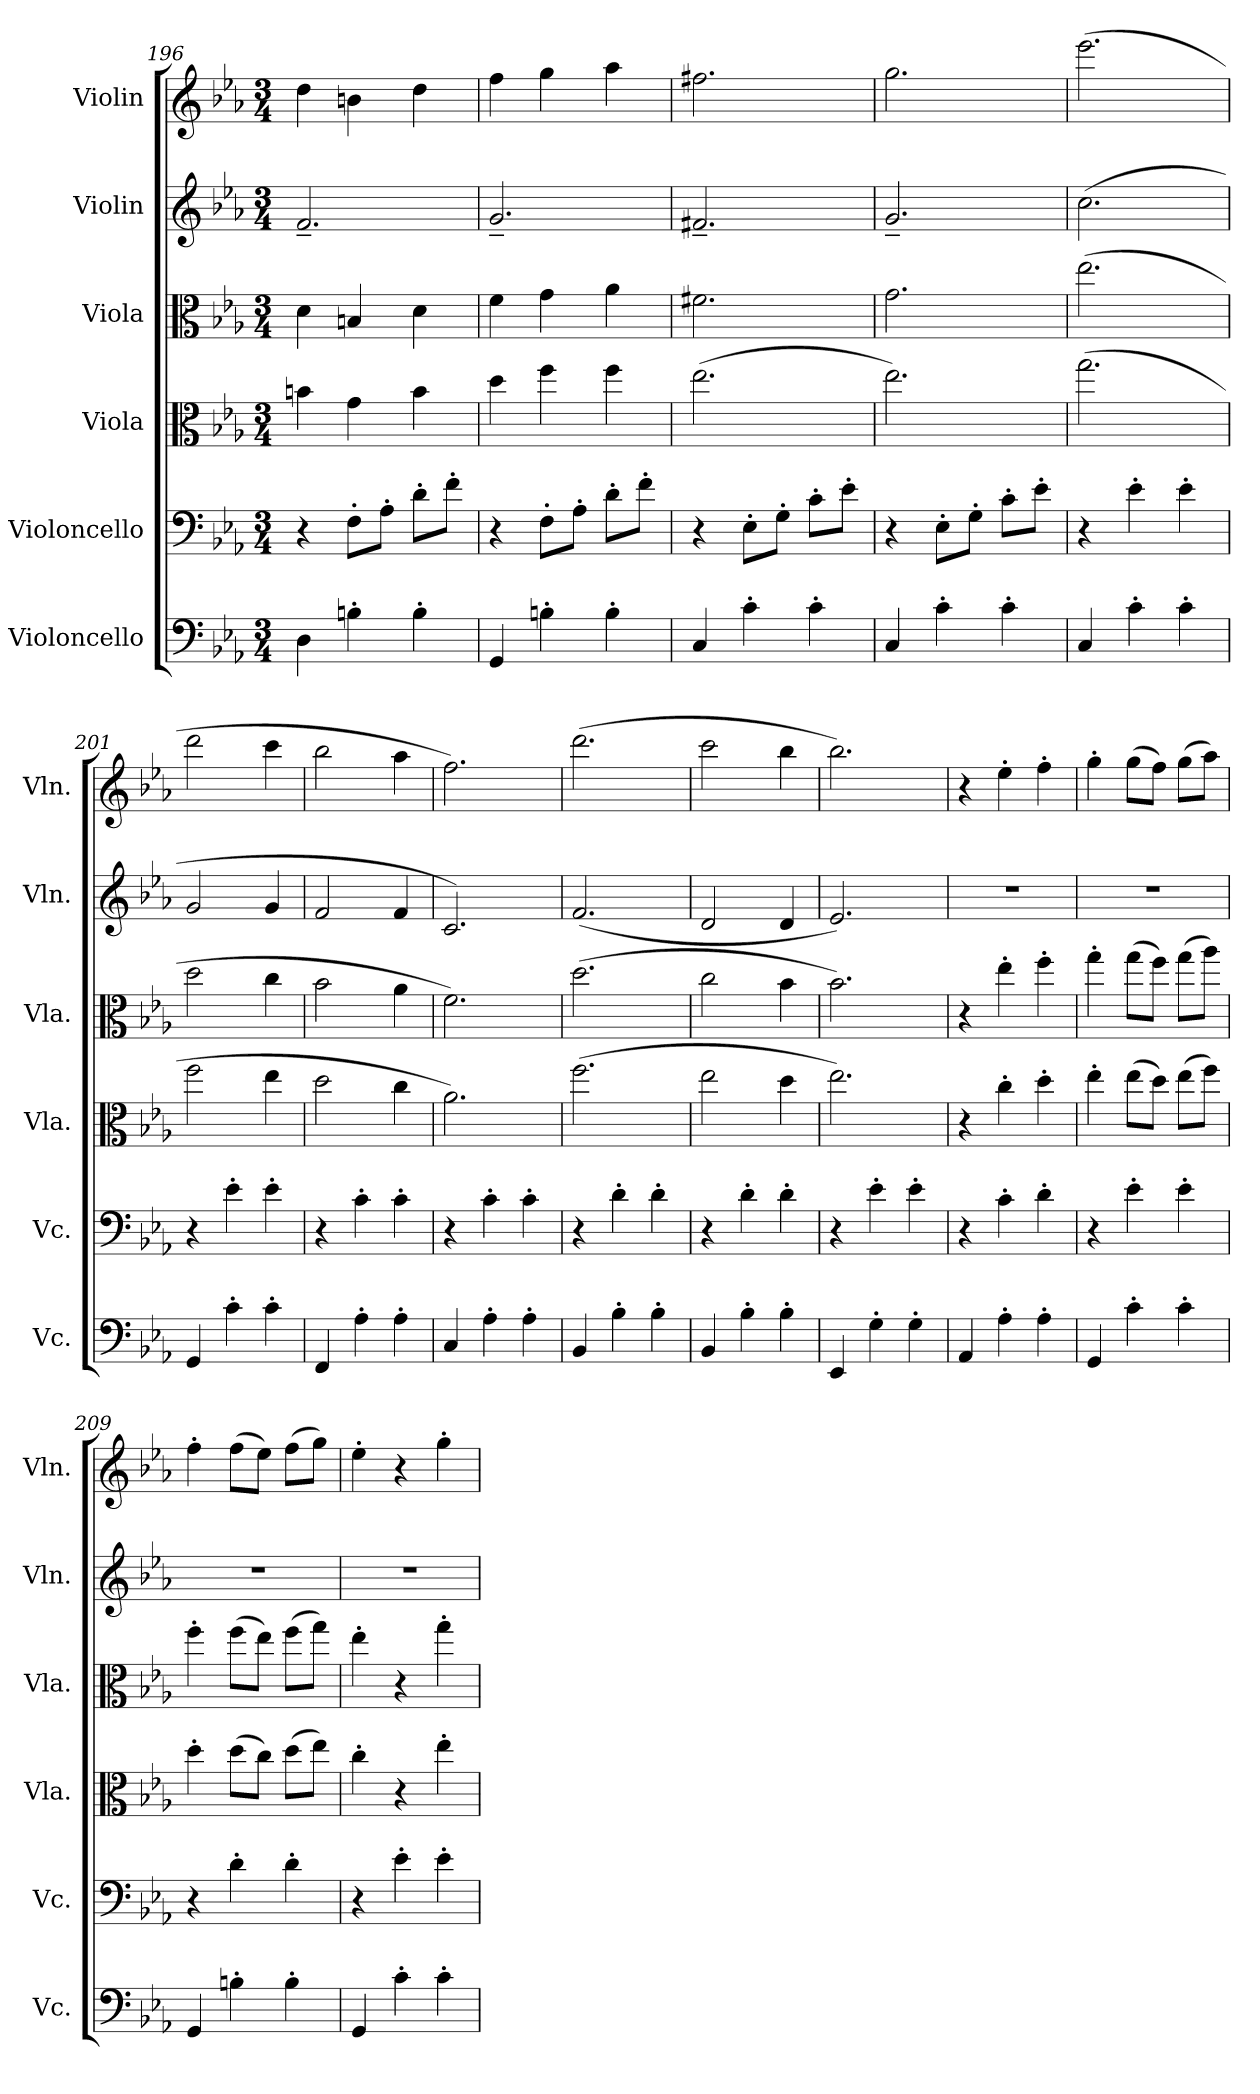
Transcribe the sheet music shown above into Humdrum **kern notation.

**kern	**kern	**kern	**kern	**kern	**kern
*part6	*part5	*part4	*part3	*part2	*part1
*staff6	*staff5	*staff4	*staff3	*staff2	*staff1
*I"Violoncello	*I"Violoncello	*I"Viola	*I"Viola	*I"Violin	*I"Violin
*I'Vc.	*I'Vc.	*I'Vla.	*I'Vla.	*I'Vln.	*I'Vln.
*clefF4	*clefF4	*clefC3	*clefC3	*clefG2	*clefG2
*k[b-e-a-]	*k[b-e-a-]	*k[b-e-a-]	*k[b-e-a-]	*k[b-e-a-]	*k[b-e-a-]
*M3/4	*M3/4	*M3/4	*M3/4	*M3/4	*M3/4
=196	=196	=196	=196	=196	=196
4D\	4r	4bn\	4d\	2.f~/	4dd\
4Bn'\	8F'\L	4g\	4Bn/	.	4bn\
.	8A-'\J	.	.	.	.
4B'\	8d'\L	4b\	4d\	.	4dd\
.	8f'\J	.	.	.	.
=197	=197	=197	=197	=197	=197
4GG/	4r	4dd\	4f\	2.g~/	4ff\
4Bn'\	8F'\L	4ff\	4g\	.	4gg\
.	8A-'\J	.	.	.	.
4B'\	8d'\L	4ff\	4a-\	.	4aa-\
.	8f'\J	.	.	.	.
!!LO:LB:g=z
=198	=198	=198	=198	=198	=198
4C/	4r	(>2.ee-\	2.f#X\	2.f#X~/	2.ff#X\
4c'\	8E-'\L	.	.	.	.
.	8G'\J	.	.	.	.
4c'\	8c'\L	.	.	.	.
.	8e-'\J	.	.	.	.
=199	=199	=199	=199	=199	=199
4C/	4r	2.ee-\)	2.g\	2.g~/	2.gg\
4c'\	8E-'\L	.	.	.	.
.	8G'\J	.	.	.	.
4c'\	8c'\L	.	.	.	.
.	8e-'\J	.	.	.	.
=200	=200	=200	=200	=200	=200
4C/	4r	(>2.gg\	(>2.ee-\	(>2.cc\	(>2.eee-\
4c'\	4e-'\	.	.	.	.
4c'\	4e-'\	.	.	.	.
=201	=201	=201	=201	=201	=201
4GG/	4r	2ff\	2dd\	2g/	2ddd\
4c'\	4e-'\	.	.	.	.
4c'\	4e-'\	4ee-\	4cc\	4g/	4ccc\
=202	=202	=202	=202	=202	=202
4FF/	4r	2dd\	2b-\	2f/	2bb-\
4A-'\	4c'\	.	.	.	.
4A-'\	4c'\	4cc\	4a-\	4f/	4aa-\
=203	=203	=203	=203	=203	=203
4C/	4r	2.a-\)	2.f\)	2.c/)	2.ff\)
4A-'\	4c'\	.	.	.	.
4A-'\	4c'\	.	.	.	.
=204	=204	=204	=204	=204	=204
4BB-/	4r	(>2.ff\	(>2.dd\	(>2.f/	(>2.ddd\
4B-'\	4d'\	.	.	.	.
4B-'\	4d'\	.	.	.	.
=205	=205	=205	=205	=205	=205
4BB-/	4r	2ee-\	2cc\	2d/	2ccc\
4B-'\	4d'\	.	.	.	.
4B-'\	4d'\	4dd\	4b-\	4d/	4bb-\
=206	=206	=206	=206	=206	=206
4EE-/	4r	2.ee-\)	2.b-\)	2.e-/)	2.bb-\)
4G'\	4e-'\	.	.	.	.
4G'\	4e-'\	.	.	.	.
!!LO:PB:g=z
=207	=207	=207	=207	=207	=207
4AA-/	4r	4r	4r	2.r	4r
4A-'\	4c'\	4cc'\	4ee-'\	.	4ee-'\
4A-'\	4d'\	4dd'\	4ff'\	.	4ff'\
=208	=208	=208	=208	=208	=208
4GG/	4r	4ee-'\	4gg'\	2.r	4gg'\
4c'\	4e-'\	(>8ee-\L	(>8gg\L	.	(>8gg\L
.	.	8dd\J)	8ff\J)	.	8ff\J)
4c'\	4e-'\	(>8ee-\L	(>8gg\L	.	(>8gg\L
.	.	8ff\J)	8aa-\J)	.	8aa-\J)
=209	=209	=209	=209	=209	=209
4GG/	4r	4dd'\	4ff'\	2.r	4ff'\
4Bn'\	4d'\	(>8dd\L	(>8ff\L	.	(>8ff\L
.	.	8cc\J)	8ee-\J)	.	8ee-\J)
4B'\	4d'\	(>8dd\L	(>8ff\L	.	(>8ff\L
.	.	8ee-\J)	8gg\J)	.	8gg\J)
=210	=210	=210	=210	=210	=210
4GG/	4r	4cc'\	4ee-'\	2.r	4ee-'\
4c'\	4e-'\	4r	4r	.	4r
4c'\	4e-'\	4ee-'\	4gg'\	.	4gg'\
=	=	=	=	=	=
*-	*-	*-	*-	*-	*-
